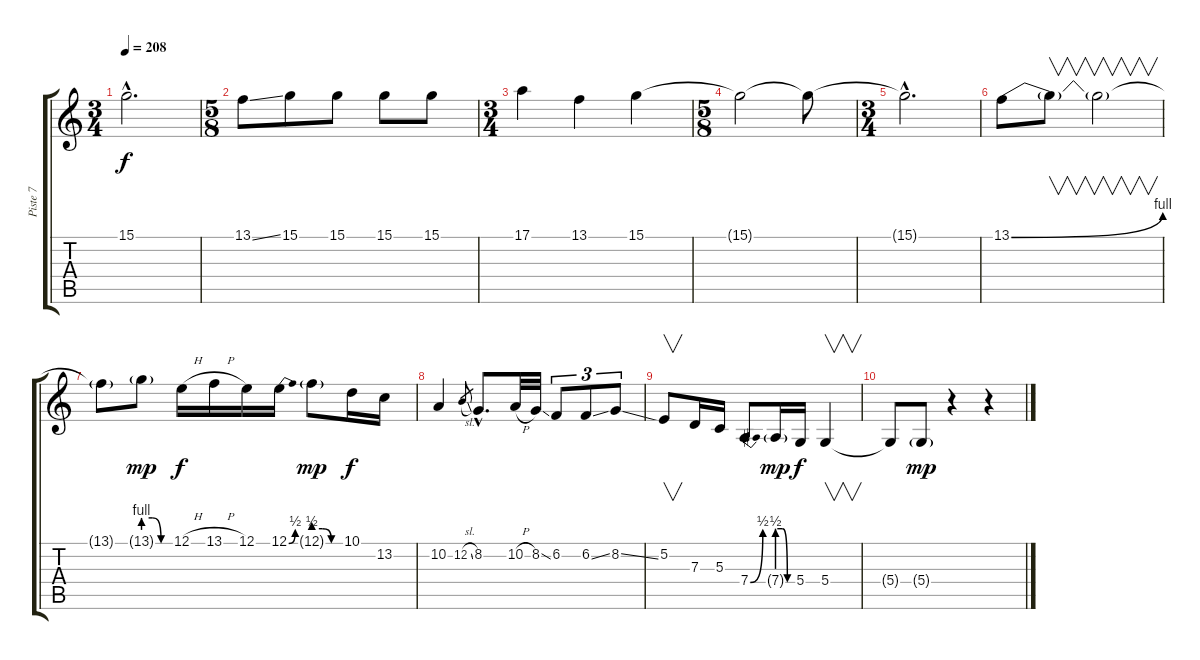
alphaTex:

\track ("Piste 7" "Piste 7") {instrument trombone}
\staff {score tabs}
\tuning (E4 B3 G3 D3 A2 E2) {hide}
\ts (3 4)
\tempo 208
\clef g2
\ks c
15.1{hac t}.2{d dy f} |
\ts (5 8)
13.1{ss}.8 15.1.8 15.1.8 15.1.8 15.1.8 |
\ts (3 4)
17.1.4 13.1.4 15.1.4 |
\ts (5 8)
15.1{t}.2 15.1{t}.8 |
\ts (3 4)
15.1{hac t}.2{d} |
13.1{be (bend 0 0 60 4)}.8 13.1{t}.8{v} 13.1{t}.2{v} |
13.1{t}.8 13.1{be (custom 0 4 20 4 40 0 60 0) g}.8{dy mp} 12.1{h}.16{dy f} 13.1{h}.16 12.1.16 12.1{be (bend 0 0 60 2)}.16 12.1{be (custom 0 2 20 2 40 0 60 0) g}.8{dy mp} 10.1.16{dy f} 13.2.16 |
10.2.4 12.2{sl}.8{gr} 8.2{hac}.8{d} 10.2{h}.32 8.2{ss}.32 6.2.8{tu (3 2)} 6.2{ss}.8{tu (3 2)} 8.2{ss}.8{tu (3 2)} |
5.2.8{v} 7.3.16 5.3.16 7.4{be (bend 0 0 60 2)}.8 7.4{be (custom 0 2 20 2 40 0 60 0) g}.16{dy mp} 5.4.16{dy f} 5.4.4{v} |
5.4{t}.8 5.4{g}.8{dy mp} r.4 r.4
